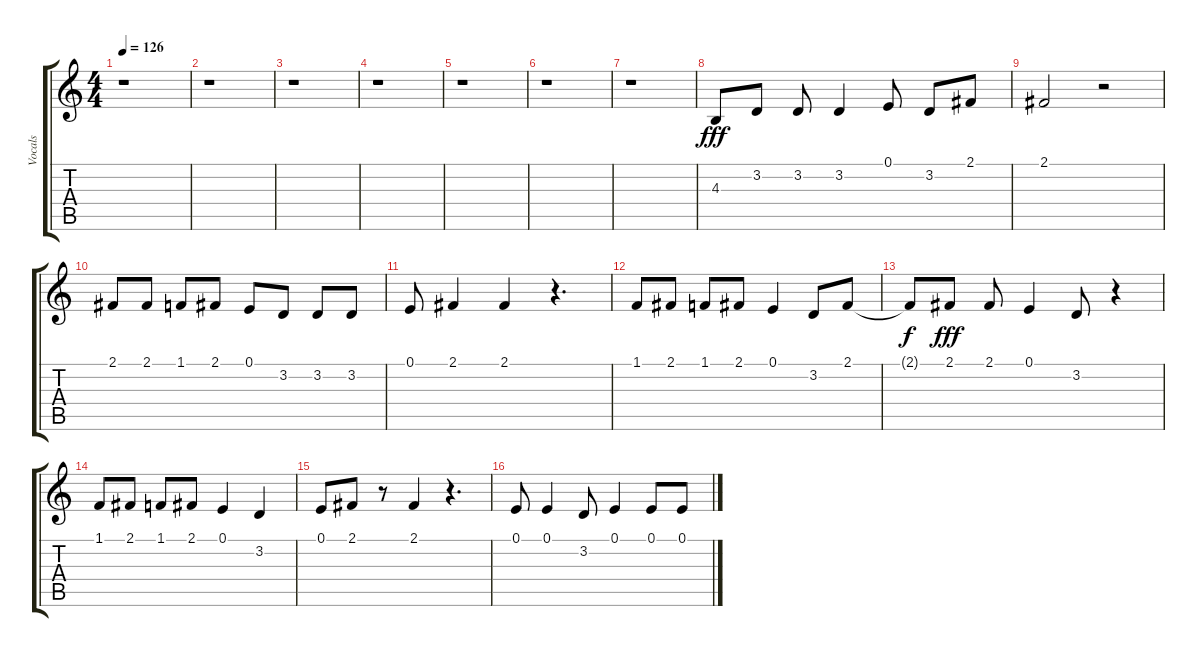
\track ("Vocals" "Vocals") {instrument tenorsax}
\staff {score tabs}
\tuning (E4 B3 G3 D3 A2 E2) {hide}
\ts (4 4)
\tempo 126
\clef g2
\ks c
r.1{dy fff instrument tenorsax} |
r.1 |
r.1 |
r.1 |
r.1 |
r.1 |
r.1 |
4.3.8 3.2.8 3.2.8 3.2.4 0.1.8 3.2.8 2.1.8 |
2.1.2 r.2 |
2.1.8 2.1.8 1.1.8 2.1.8 0.1.8 3.2.8 3.2.8 3.2.8 |
0.1.8 2.1.4 2.1.4 r.4{d} |
1.1.8 2.1.8 1.1.8 2.1.8 0.1.4 3.2.8 2.1.8 |
2.1{t}.8{dy f} 2.1.8{dy fff} 2.1.8 0.1.4 3.2.8 r.4 |
1.1.8 2.1.8 1.1.8 2.1.8 0.1.4 3.2.4 |
0.1.8 2.1.8 r.8 2.1.4 r.4{d} |
0.1.8 0.1.4 3.2.8 0.1.4 0.1.8 0.1.8
